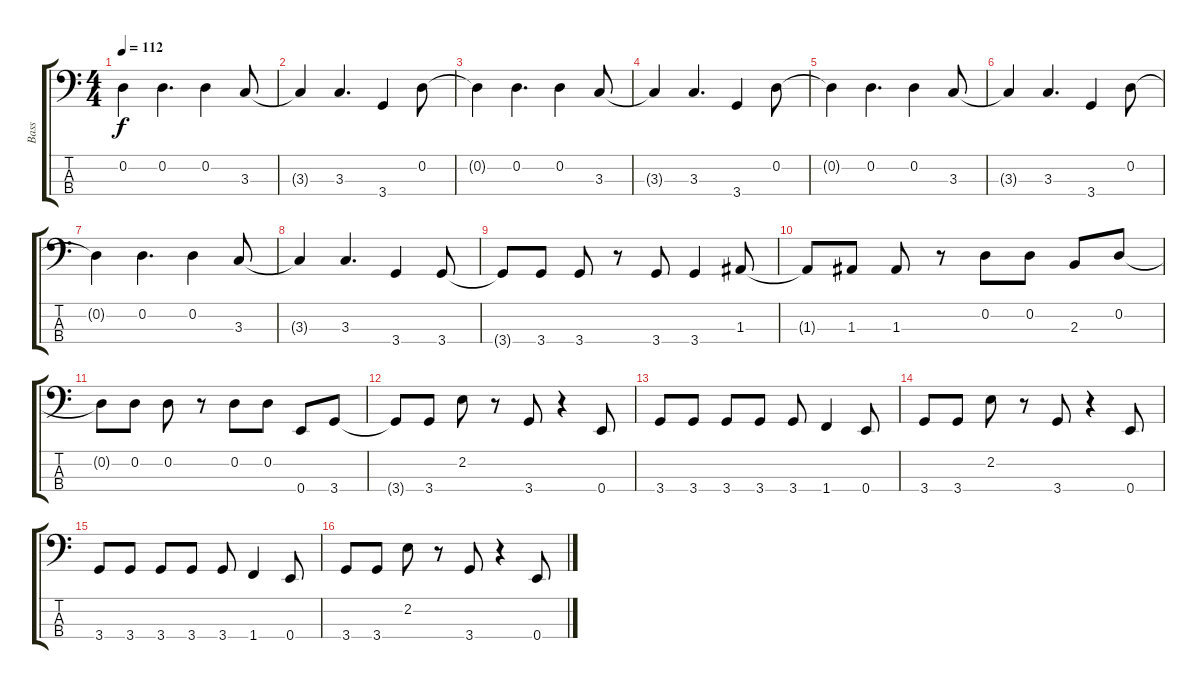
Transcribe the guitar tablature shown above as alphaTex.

\track ("Bass" "Bass") {instrument electricbassfinger}
\staff {score tabs}
\tuning (G2 D2 A1 E1) {hide}
\ts (4 4)
\tempo 112
\clef f4
\ks c
0.2{t}.4{dy f} 0.2.4{d} 0.2.4 3.3.8 |
3.3{t}.4 3.3.4{d} 3.4.4 0.2.8 |
0.2{t}.4 0.2.4{d} 0.2.4 3.3.8 |
3.3{t}.4 3.3.4{d} 3.4.4 0.2.8 |
0.2{t}.4 0.2.4{d} 0.2.4 3.3.8 |
3.3{t}.4 3.3.4{d} 3.4.4 0.2.8 |
0.2{t}.4 0.2.4{d} 0.2.4 3.3.8 |
3.3{t}.4 3.3.4{d} 3.4.4 3.4.8 |
3.4{t}.8 3.4.8 3.4.8 r.8 3.4.8 3.4.4 1.3.8 |
1.3{t}.8 1.3.8 1.3.8 r.8 0.2.8 0.2.8 2.3.8 0.2.8 |
0.2{t}.8 0.2.8 0.2.8 r.8 0.2.8 0.2.8 0.4.8 3.4.8 |
3.4{t}.8 3.4.8 2.2.8 r.8 3.4.8 r.4 0.4.8 |
3.4.8 3.4.8 3.4.8 3.4.8 3.4.8 1.4.4 0.4.8 |
3.4.8 3.4.8 2.2.8 r.8 3.4.8 r.4 0.4.8 |
3.4.8 3.4.8 3.4.8 3.4.8 3.4.8 1.4.4 0.4.8 |
3.4.8 3.4.8 2.2.8 r.8 3.4.8 r.4 0.4.8
